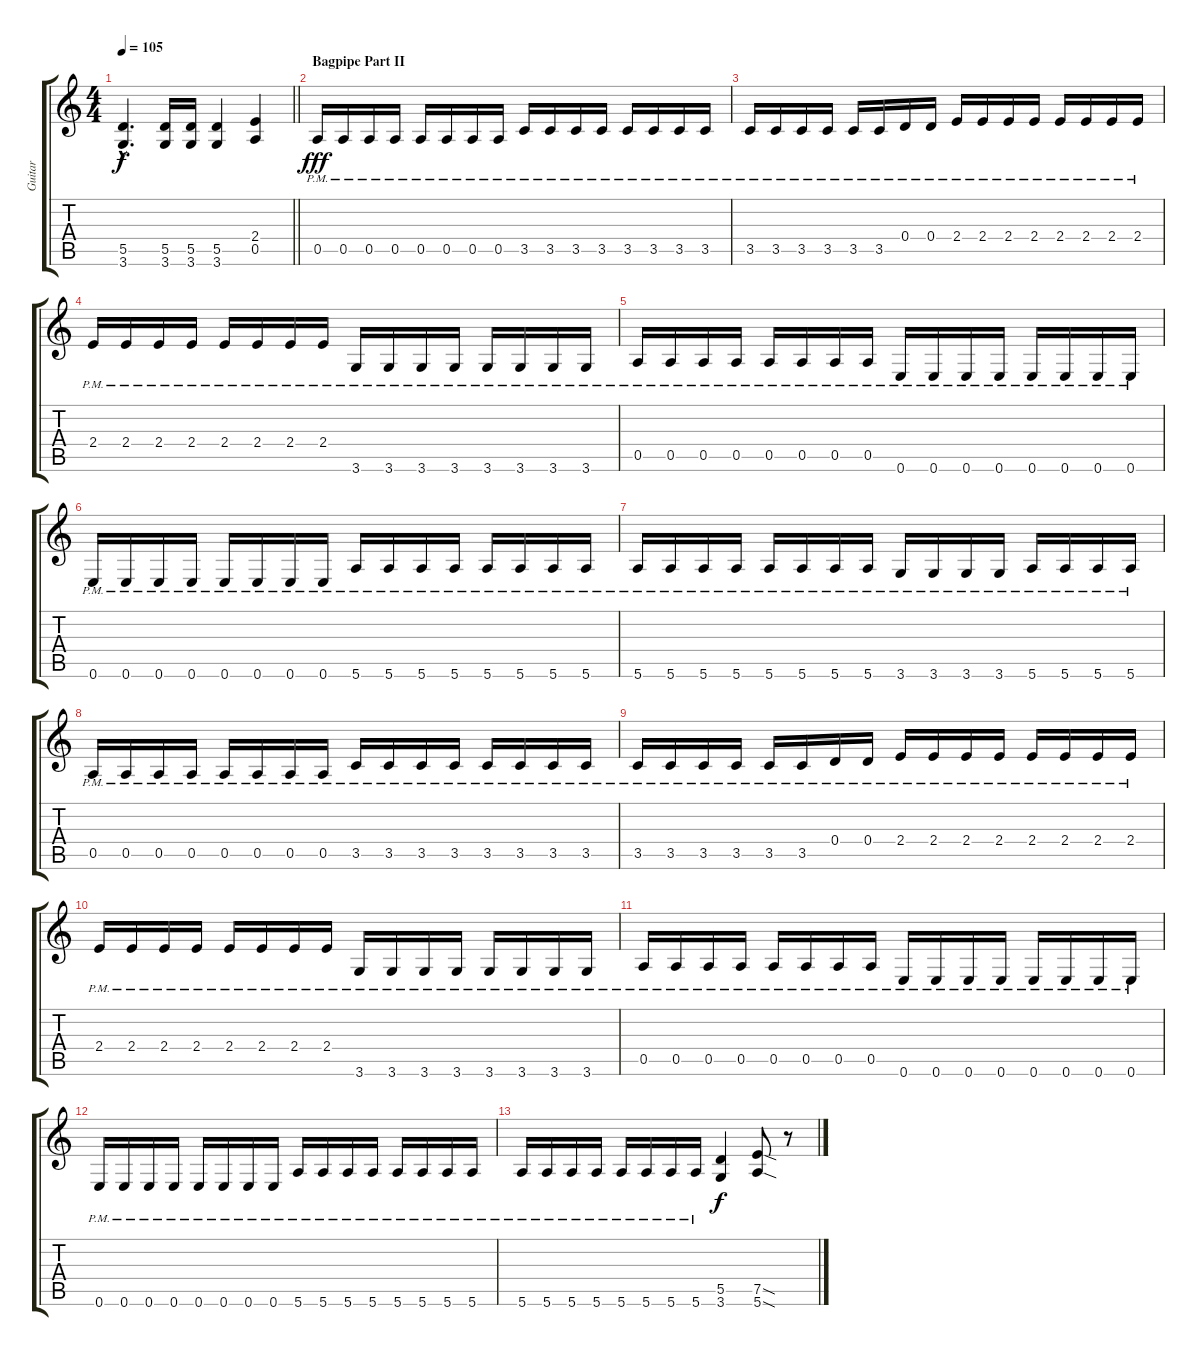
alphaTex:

\track ("Guitar" "Guitar") {instrument distortionguitar}
\staff {score tabs}
\tuning (E4 B3 G3 D3 A2 E2) {hide}
\ts (4 4)
\tempo 105
\clef g2
\barLineRight lightlight
\ks c
(5.5{hac} 3.6{hac}).4{d dy f} (5.5 3.6).16 (5.5 3.6).16 (5.5 3.6).4 (2.4 0.5).4 |
\section ("" "Bagpipe Part II")
0.5{pm}.16{dy fff} 0.5{pm}.16 0.5{pm}.16 0.5{pm}.16 0.5{pm}.16 0.5{pm}.16 0.5{pm}.16 0.5{pm}.16 3.5{pm}.16 3.5{pm}.16 3.5{pm}.16 3.5{pm}.16 3.5{pm}.16 3.5{pm}.16 3.5{pm}.16 3.5{pm}.16 |
3.5{pm}.16 3.5{pm}.16 3.5{pm}.16 3.5{pm}.16 3.5{pm}.16 3.5{pm}.16 0.4{pm}.16 0.4{pm}.16 2.4{pm}.16 2.4{pm}.16 2.4{pm}.16 2.4{pm}.16 2.4{pm}.16 2.4{pm}.16 2.4{pm}.16 2.4{pm}.16 |
2.4{pm}.16 2.4{pm}.16 2.4{pm}.16 2.4{pm}.16 2.4{pm}.16 2.4{pm}.16 2.4{pm}.16 2.4{pm}.16 3.6{pm}.16 3.6{pm}.16 3.6{pm}.16 3.6{pm}.16 3.6{pm}.16 3.6{pm}.16 3.6{pm}.16 3.6{pm}.16 |
0.5{pm}.16 0.5{pm}.16 0.5{pm}.16 0.5{pm}.16 0.5{pm}.16 0.5{pm}.16 0.5{pm}.16 0.5{pm}.16 0.6{pm}.16 0.6{pm}.16 0.6{pm}.16 0.6{pm}.16 0.6{pm}.16 0.6{pm}.16 0.6{pm}.16 0.6{pm}.16 |
0.6{pm}.16 0.6{pm}.16 0.6{pm}.16 0.6{pm}.16 0.6{pm}.16 0.6{pm}.16 0.6{pm}.16 0.6{pm}.16 5.6{pm}.16 5.6{pm}.16 5.6{pm}.16 5.6{pm}.16 5.6{pm}.16 5.6{pm}.16 5.6{pm}.16 5.6{pm}.16 |
5.6{pm}.16 5.6{pm}.16 5.6{pm}.16 5.6{pm}.16 5.6{pm}.16 5.6{pm}.16 5.6{pm}.16 5.6{pm}.16 3.6{pm}.16 3.6{pm}.16 3.6{pm}.16 3.6{pm}.16 5.6{pm}.16 5.6{pm}.16 5.6{pm}.16 5.6{pm}.16 |
0.5{pm}.16 0.5{pm}.16 0.5{pm}.16 0.5{pm}.16 0.5{pm}.16 0.5{pm}.16 0.5{pm}.16 0.5{pm}.16 3.5{pm}.16 3.5{pm}.16 3.5{pm}.16 3.5{pm}.16 3.5{pm}.16 3.5{pm}.16 3.5{pm}.16 3.5{pm}.16 |
3.5{pm}.16 3.5{pm}.16 3.5{pm}.16 3.5{pm}.16 3.5{pm}.16 3.5{pm}.16 0.4{pm}.16 0.4{pm}.16 2.4{pm}.16 2.4{pm}.16 2.4{pm}.16 2.4{pm}.16 2.4{pm}.16 2.4{pm}.16 2.4{pm}.16 2.4{pm}.16 |
2.4{pm}.16 2.4{pm}.16 2.4{pm}.16 2.4{pm}.16 2.4{pm}.16 2.4{pm}.16 2.4{pm}.16 2.4{pm}.16 3.6{pm}.16 3.6{pm}.16 3.6{pm}.16 3.6{pm}.16 3.6{pm}.16 3.6{pm}.16 3.6{pm}.16 3.6{pm}.16 |
0.5{pm}.16 0.5{pm}.16 0.5{pm}.16 0.5{pm}.16 0.5{pm}.16 0.5{pm}.16 0.5{pm}.16 0.5{pm}.16 0.6{pm}.16 0.6{pm}.16 0.6{pm}.16 0.6{pm}.16 0.6{pm}.16 0.6{pm}.16 0.6{pm}.16 0.6{pm}.16 |
0.6{pm}.16 0.6{pm}.16 0.6{pm}.16 0.6{pm}.16 0.6{pm}.16 0.6{pm}.16 0.6{pm}.16 0.6{pm}.16 5.6{pm}.16 5.6{pm}.16 5.6{pm}.16 5.6{pm}.16 5.6{pm}.16 5.6{pm}.16 5.6{pm}.16 5.6{pm}.16 |
5.6{pm}.16 5.6{pm}.16 5.6{pm}.16 5.6{pm}.16 5.6{pm}.16 5.6{pm}.16 5.6{pm}.16 5.6{pm}.16 (5.5 3.6).4{dy f} (7.5{sod} 5.6{sod}).8 r.8
